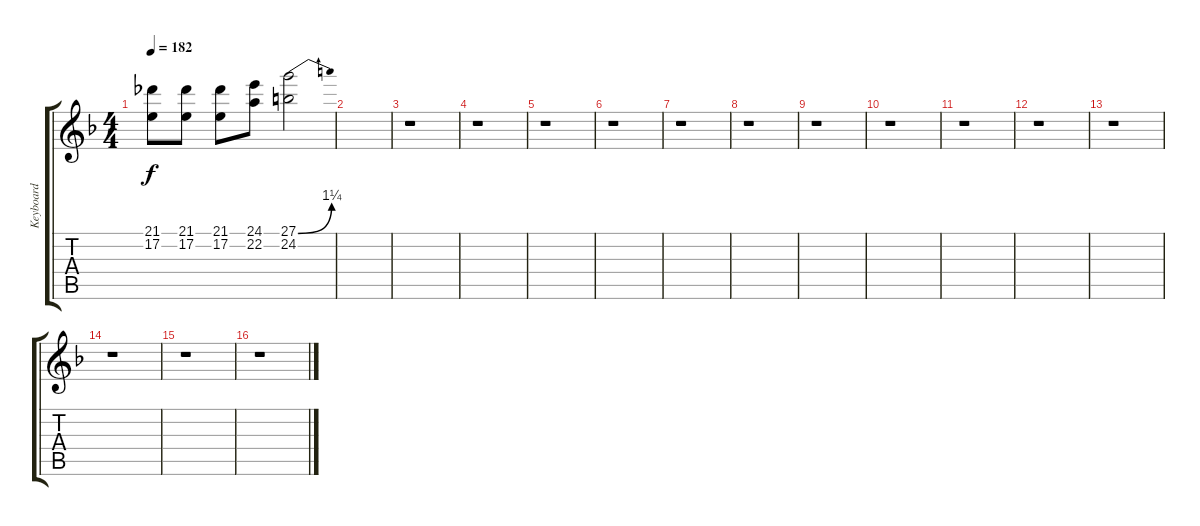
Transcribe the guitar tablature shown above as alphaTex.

\track ("Keyboard" "Keyboard") {instrument lead1square}
\staff {score tabs}
\tuning (E4 B3 G3 D3 A2 E2) {hide}
\ts (4 4)
\tempo 182
\clef g2
\ks dminor
(21.1{t} 17.2{t}).8{dy f} (21.1 17.2).8 (21.1 17.2).8 (24.1 22.2).8 (27.1{be (bend 0 0 60 5)} 24.2).2 |
|
r.1 |
r.1 |
r.1 |
r.1 |
r.1 |
r.1 |
r.1 |
r.1 |
r.1 |
r.1 |
r.1 |
r.1 |
r.1 |
r.1
